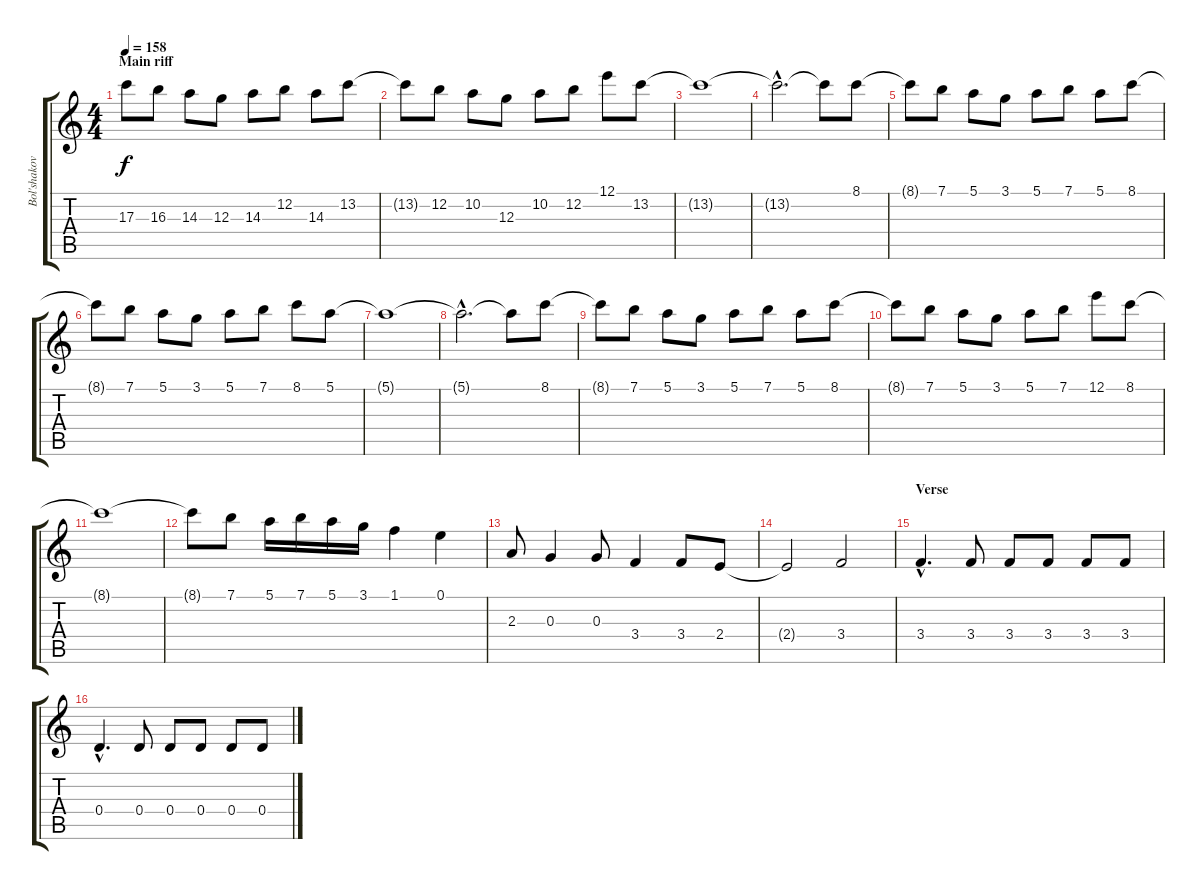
\track ("Bol'shakov" "Bol'shakov") {instrument overdrivenguitar}
\staff {score tabs}
\tuning (E4 B3 G3 D3 A2 E2) {hide}
\ts (4 4)
\section ("" "Main riff")
\tempo 158
\clef g2
\ks c
17.3{t}.8{dy f} 16.3.8 14.3.8 12.3.8 14.3.8 12.2.8 14.3.8 13.2.8 |
13.2{t}.8 12.2.8 10.2.8 12.3.8 10.2.8 12.2.8 12.1.8 13.2.8 |
13.2{t}.1 |
13.2{hac t}.2{d} 13.2{t}.8 8.1.8 |
8.1{t}.8 7.1.8 5.1.8 3.1.8 5.1.8 7.1.8 5.1.8 8.1.8 |
8.1{t}.8 7.1.8 5.1.8 3.1.8 5.1.8 7.1.8 8.1.8 5.1.8 |
5.1{t}.1 |
5.1{hac t}.2{d} 5.1{t}.8 8.1.8 |
8.1{t}.8 7.1.8 5.1.8 3.1.8 5.1.8 7.1.8 5.1.8 8.1.8 |
8.1{t}.8 7.1.8 5.1.8 3.1.8 5.1.8 7.1.8 12.1.8 8.1.8 |
8.1{t}.1 |
8.1{t}.8 7.1.8 5.1.16 7.1.16 5.1.16 3.1.16 1.1.4 0.1.4 |
2.3.8 0.3.4 0.3.8 3.4.4 3.4.8 2.4.8 |
2.4{t}.2 3.4.2 |
\section ("" "Verse")
3.4{hac}.4{d volume 13} 3.4.8 3.4.8 3.4.8 3.4.8 3.4.8 |
0.4{hac}.4{d} 0.4.8 0.4.8 0.4.8 0.4.8 0.4.8
